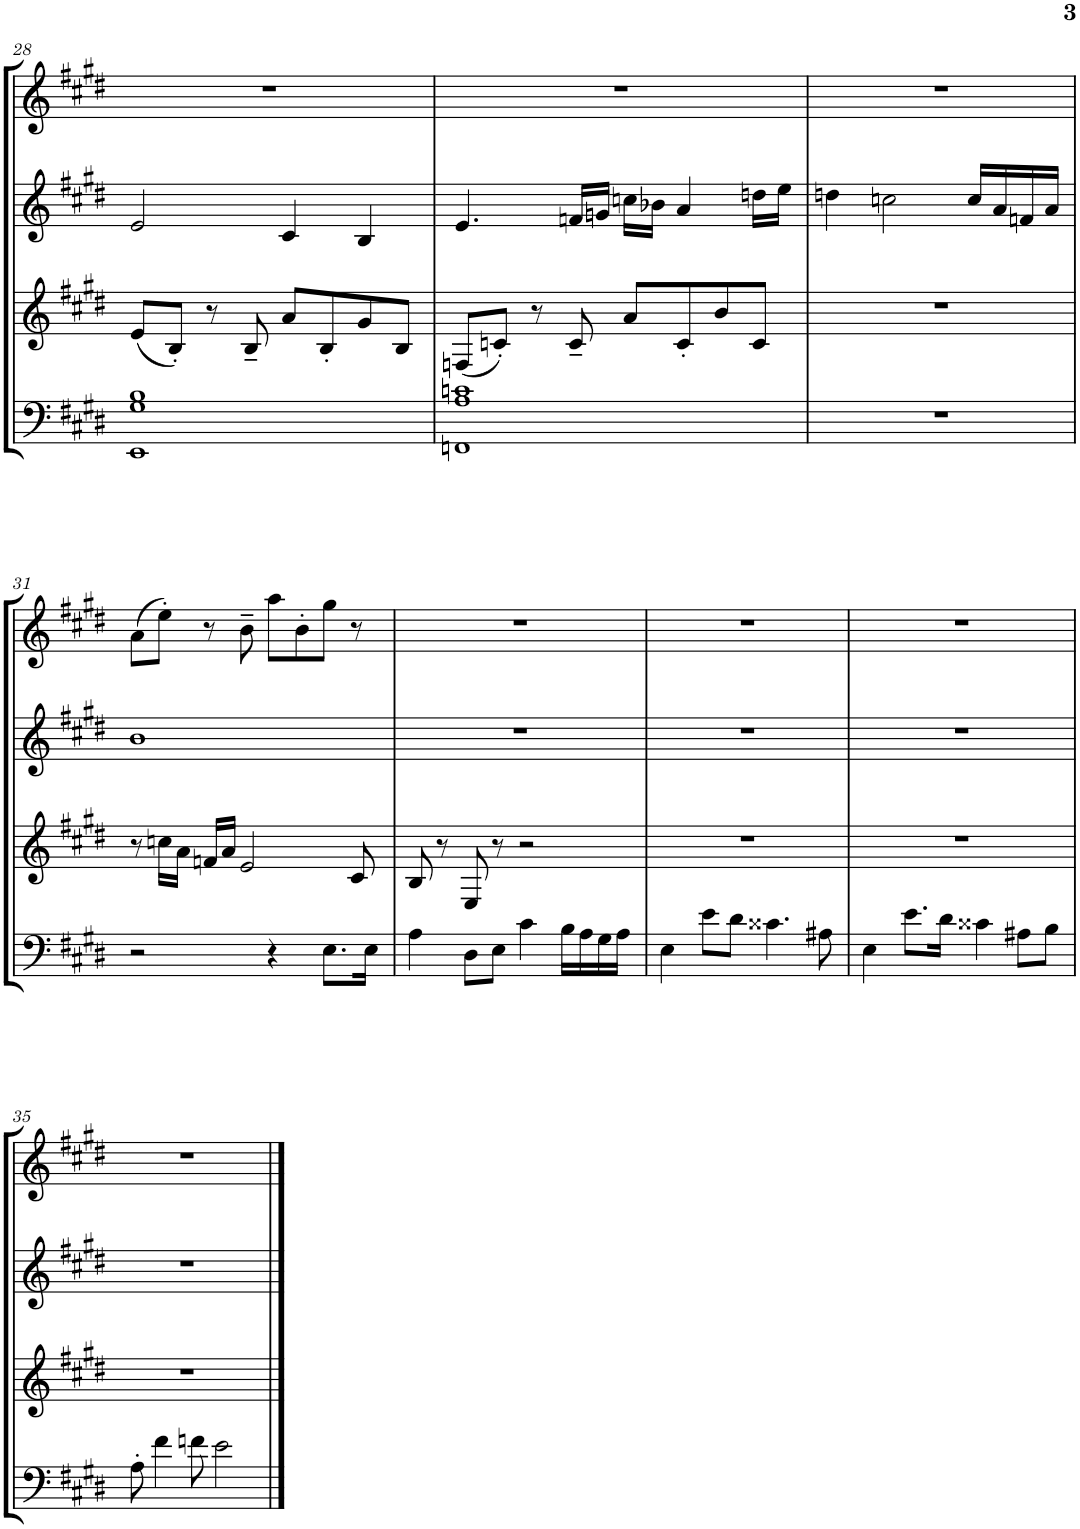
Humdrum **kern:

**kern	**kern	**kern	**kern
*part4	*part3	*part2	*part1
*staff4	*staff3	*staff2	*staff1
*I"Bassoon	*I"Bb Clarinet	*I"Oboe	*I"Flute
*I'Bsn	*I'Cl	*I'Ob	*I'Fl
!!LO:PB:g=z
*clefF4	*clefG2	*clefG2	*clefG2
*	*ITrd1c2	*	*
*k[f#c#g#d#]	*k[f#c#g#d#]	*k[f#c#g#d#]	*k[f#c#g#d#]
*M4/4	*M4/4	*M4/4	*M4/4
=28	=28	=28	=28
1EE 1G# 1B	(8e/L	2e/	1r
.	8B'/J)	.	.
.	8r	.	.
.	8B~/	.	.
.	8a/L	4c#/	.
.	8B'/	.	.
.	8g#/	4B/	.
.	8B/J	.	.
=29	=29	=29	=29
1FFn 1A 1cn	(8Fn/L	4.e/	1r
.	8cn'/J)	.	.
.	8r	.	.
.	8c~/	16fn/LL	.
.	.	16gn/JJ	.
.	8a/L	16ccn\LL	.
.	.	16b-X\JJ	.
.	8c'/	4a/	.
.	8b/	.	.
.	8c/J	16ddn\LL	.
.	.	16ee\JJ	.
=30	=30	=30	=30
1r	1r	4ddn\	1r
.	.	2ccn\	.
.	.	16cc/LL	.
.	.	16a/	.
.	.	16fn/	.
.	.	16a/JJ	.
!!LO:LB:g=z
=31	=31	=31	=31
2r	8r	1b	(8a\L
.	16ccn\LL	.	8ee'\J)
.	16a\JJ	.	.
.	16fn/LL	.	8r
.	16a/JJ	.	.
.	2e/	.	8b~\
4r	.	.	8aa\L
.	.	.	8b'\
8.E\L	.	.	8gg#\J
.	8c#/	.	8r
16E\Jk	.	.	.
=32	=32	=32	=32
4A\	8B/	1r	1r
.	8r	.	.
8D#\L	8E/	.	.
8E\J	8r	.	.
4c#\	2r	.	.
16B\LL	.	.	.
16A\	.	.	.
16G#\	.	.	.
16A\JJ	.	.	.
=33	=33	=33	=33
4E\	1r	1r	1r
8e\L	.	.	.
8d#\J	.	.	.
4.c##X\	.	.	.
8A#X\	.	.	.
=34	=34	=34	=34
4E\	1r	1r	1r
8.e\L	.	.	.
16d#\Jk	.	.	.
4c##X\	.	.	.
8A#X\L	.	.	.
8B\J	.	.	.
!!LO:LB:g=z
=35	=35	=35	=35
8A'\	1r	1r	1r
4f#\	.	.	.
8fn\	.	.	.
2e\	.	.	.
==	==	==	==
*-	*-	*-	*-
